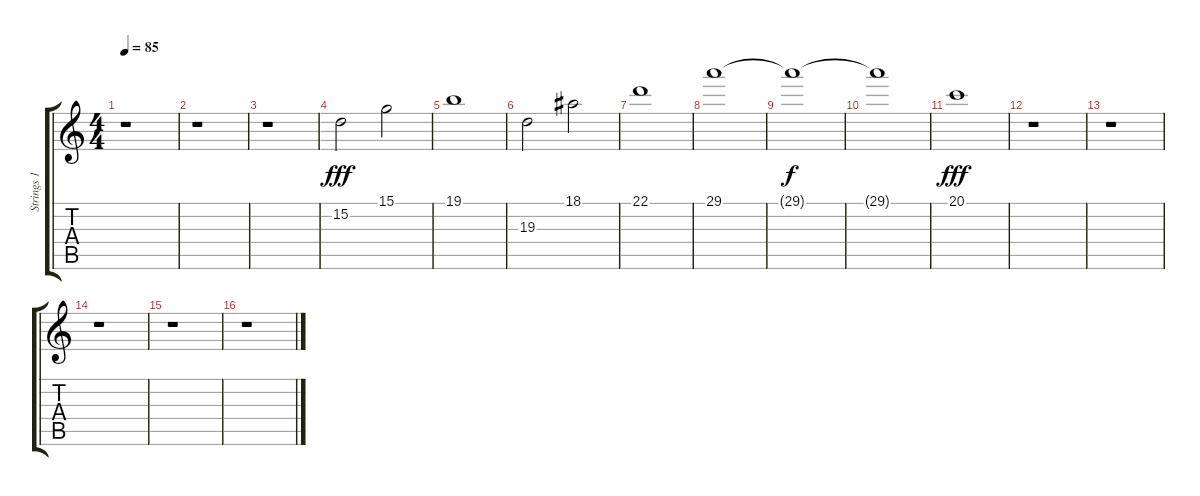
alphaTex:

\track ("Strings 1" "Strings 1") {instrument stringensemble1}
\staff {score tabs}
\tuning (E4 B3 G3 D3 A2 E2) {hide}
\ts (4 4)
\tempo 85
\clef g2
\ks c
r.1{dy fff} |
r.1 |
r.1 |
15.2.2 15.1.2 |
19.1.1 |
19.3.2 18.1.2 |
22.1.1 |
29.1.1 |
29.1{t}.1{dy f} |
29.1{t}.1 |
20.1.1{dy fff} |
r.1 |
r.1 |
r.1 |
r.1 |
r.1
